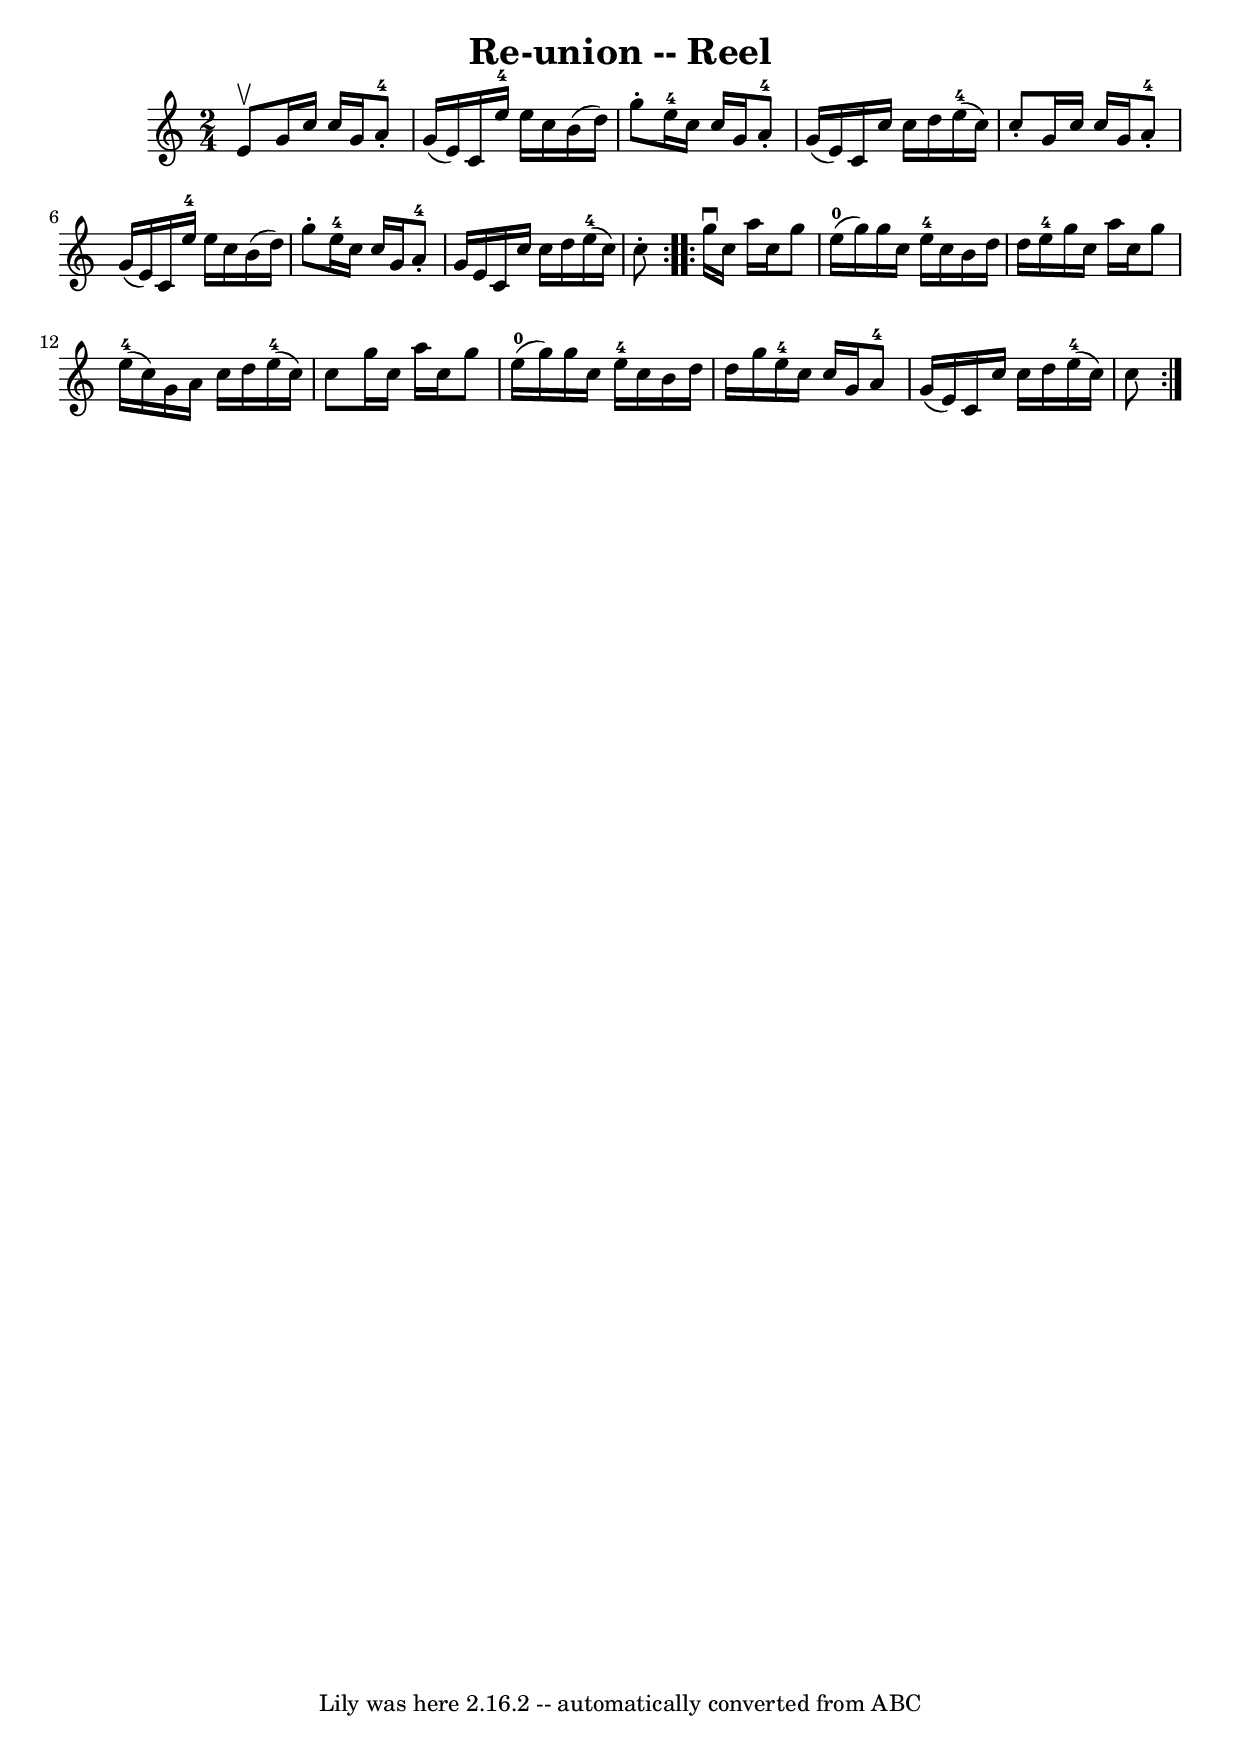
\version "2.16.2"
\include "Mammoth.ily"
\header {
  %% book = "Ryan's Mammoth Collection"
  crossRefNumber = "1"
  footnotes = "\\\\288"
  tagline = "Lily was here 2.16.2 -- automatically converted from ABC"
  title = "Re-union -- Reel"

}
voicedefault =  {



  \repeat volta 2 {

    \time 2/4      \key c \major e'8^\upbow   |
    g'16 c''16 c''16 g'16 a'8-4-. g'16 (e'16)    |
    c'16 e''16-4 e''16 c''16 b'16 (d''16) g''8-.    |
    e''16-4 c''16 c''16 g'16 a'8-4-. g'16 (e'16)    |
    c'16 c''16 c''16 d''16 e''16-4(c''16) c''8-.     |
    g'16 c''16 c''16 g'16 a'8-4-. g'16 (e'16)  |
    c'16 e''16-4 e''16 c''16 b'16 (d''16) g''8-.   |
    e''16-4 c''16 c''16 g'16 a'8-4-. g'16 e'16     |
    c'16 c''16 c''16 d''16 e''16-4(c''16 ) c''8-.   
  }     
  \repeat volta 2 {
    g''16^\downbow c''16 a''16 c''16 g''8 e''16-0(g''16)     |
    g''16 c''16 e''16-4 c''16 b'16 d''16 d''16 e''16-4   |
    g''16 c''16 a''16 c''16 g''8 e''16-4(c''16)    |
    g'16 a'16 c''16 d''16 e''16-4(c''16) c''8     |
    g''16 c''16 a''16 c''16 g''8 e''16-0(g''16)     |
    g''16 c''16 e''16-4 c''16 b'16 d''16 d''16 g''16     |
    e''16-4 c''16 c''16 g'16 a'8-4 g'16 (e'16)   |
    c'16 c''16 c''16 d''16 e''16-4(
    c''16) c''8    
  }   

}

\score{
  <<

    \context Staff="default"
    {
      \voicedefault 
      
    }

  >>
  \layout {
    
  }
  \midi {
  }

}
